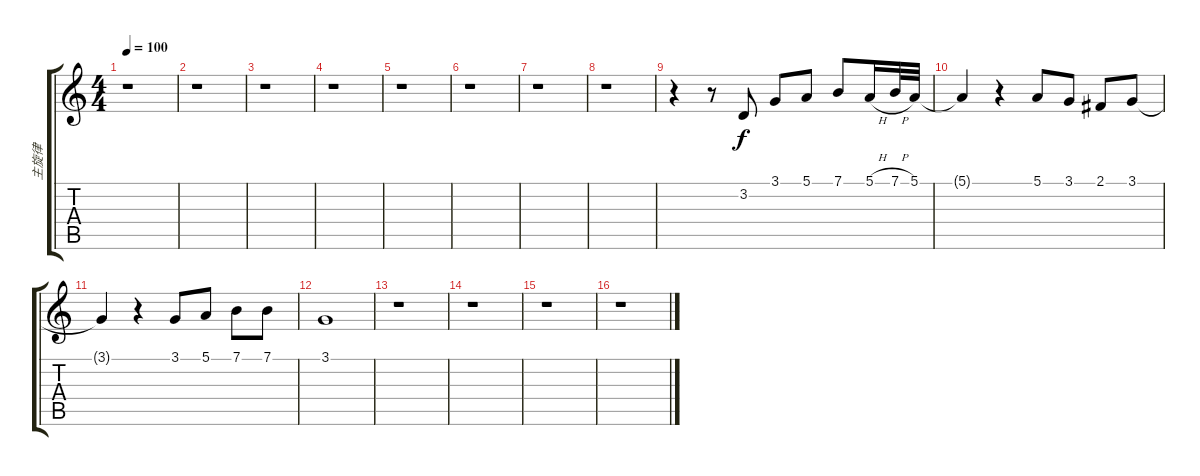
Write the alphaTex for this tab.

\track ("主旋律" "主旋律") {instrument harmonica}
\staff {score tabs}
\tuning (E4 B3 G3 D3 A2 E2) {hide}
\ts (4 4)
\tempo 100
\clef g2
\ks c
r.1{dy f instrument harmonica} |
r.1 |
r.1 |
r.1 |
r.1 |
r.1 |
r.1 |
r.1 |
r.4 r.8 3.2.8 3.1.8 5.1.8 7.1.8 5.1{h}.16 7.1{h}.32 5.1.32 |
5.1{t}.4 r.4 5.1.8 3.1.8 2.1.8 3.1.8 |
3.1{t}.4 r.4 3.1.8 5.1.8 7.1.8 7.1.8 |
3.1.1 |
r.1 |
r.1 |
r.1 |
r.1
